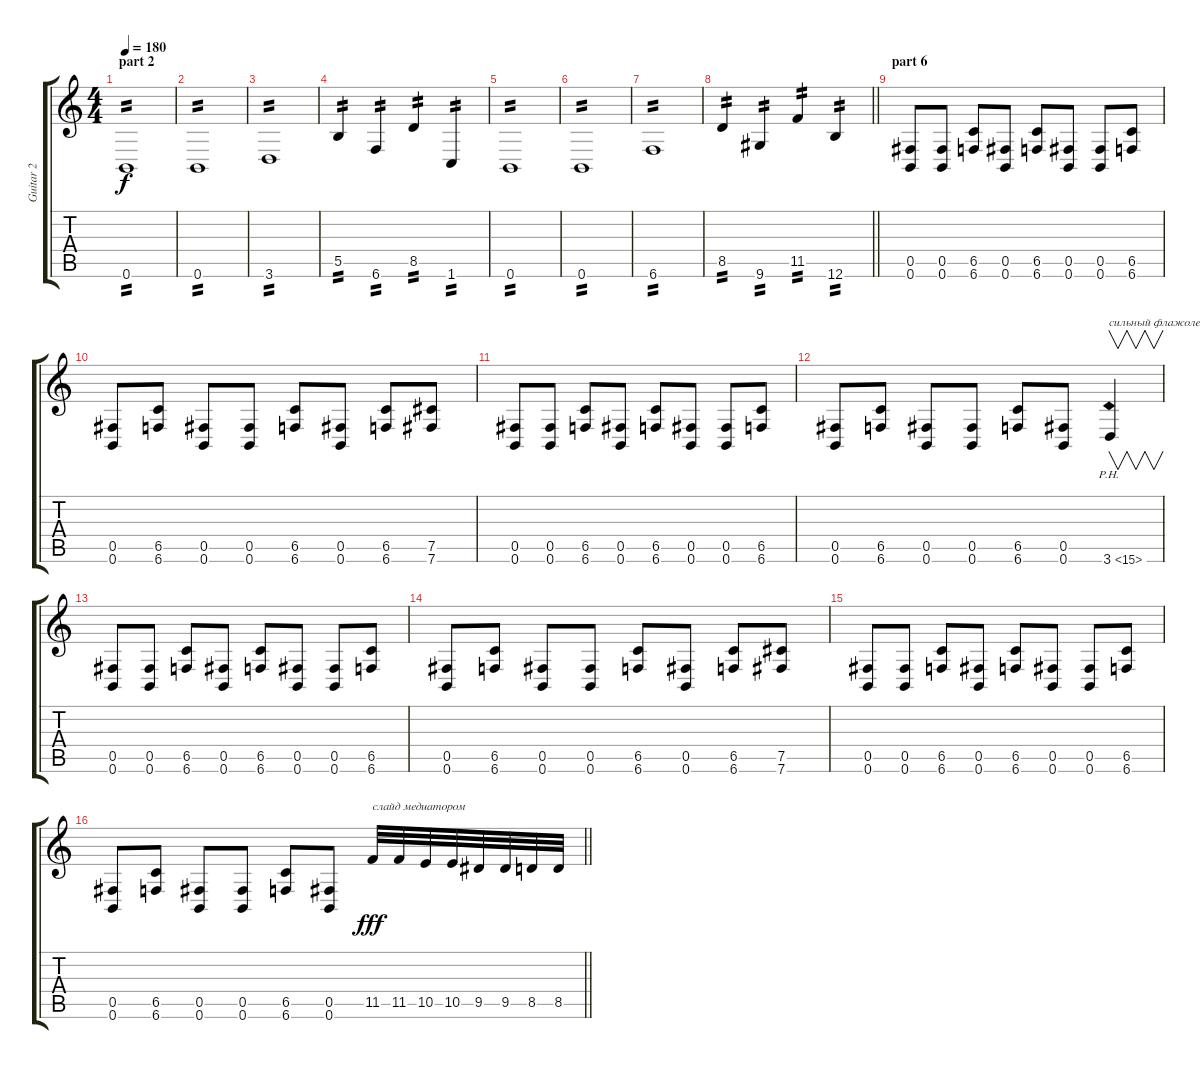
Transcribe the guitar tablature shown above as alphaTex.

\track ("Guitar 2" "Guitar 2") {instrument distortionguitar}
\staff {score tabs}
\tuning (Db4 Ab3 E3 B2 Gb2 B1) {hide}
\ts (4 4)
\section ("" "part 2")
\tempo 180
\clef g2
\ks c
0.6.1{tp 2 dy f} |
0.6.1{tp 2} |
3.6.1{tp 2} |
5.5.4{tp 2} 6.6.4{tp 2} 8.5.4{tp 2} 1.6.4{tp 2} |
0.6.1{tp 2} |
0.6.1{tp 2} |
6.6.1{tp 2} |
\barLineRight lightlight
8.5.4{tp 2} 9.6.4{tp 2} 11.5.4{tp 2} 12.6.4{tp 2} |
\section ("" "part 6")
(0.5 0.6).8 (0.5 0.6).8 (6.5 6.6).8 (0.5 0.6).8 (6.5 6.6).8 (0.5 0.6).8 (0.5 0.6).8 (6.5 6.6).8 |
(0.5 0.6).8 (6.5 6.6).8 (0.5 0.6).8 (0.5 0.6).8 (6.5 6.6).8 (0.5 0.6).8 (6.5 6.6).8 (7.5 7.6).8 |
(0.5 0.6).8 (0.5 0.6).8 (6.5 6.6).8 (0.5 0.6).8 (6.5 6.6).8 (0.5 0.6).8 (0.5 0.6).8 (6.5 6.6).8 |
(0.5 0.6).8 (6.5 6.6).8 (0.5 0.6).8 (0.5 0.6).8 (6.5 6.6).8 (0.5 0.6).8 3.6{ph 12}.4{v txt "сильный флажолет"} |
(0.5 0.6).8 (0.5 0.6).8 (6.5 6.6).8 (0.5 0.6).8 (6.5 6.6).8 (0.5 0.6).8 (0.5 0.6).8 (6.5 6.6).8 |
(0.5 0.6).8 (6.5 6.6).8 (0.5 0.6).8 (0.5 0.6).8 (6.5 6.6).8 (0.5 0.6).8 (6.5 6.6).8 (7.5 7.6).8 |
(0.5 0.6).8 (0.5 0.6).8 (6.5 6.6).8 (0.5 0.6).8 (6.5 6.6).8 (0.5 0.6).8 (0.5 0.6).8 (6.5 6.6).8 |
\barLineRight lightlight
(0.5 0.6).8 (6.5 6.6).8 (0.5 0.6).8 (0.5 0.6).8 (6.5 6.6).8 (0.5 0.6).8 11.5.32{txt "слайд медиатором" dy fff} 11.5.32 10.5.32 10.5.32 9.5.32 9.5.32 8.5.32 8.5.32
